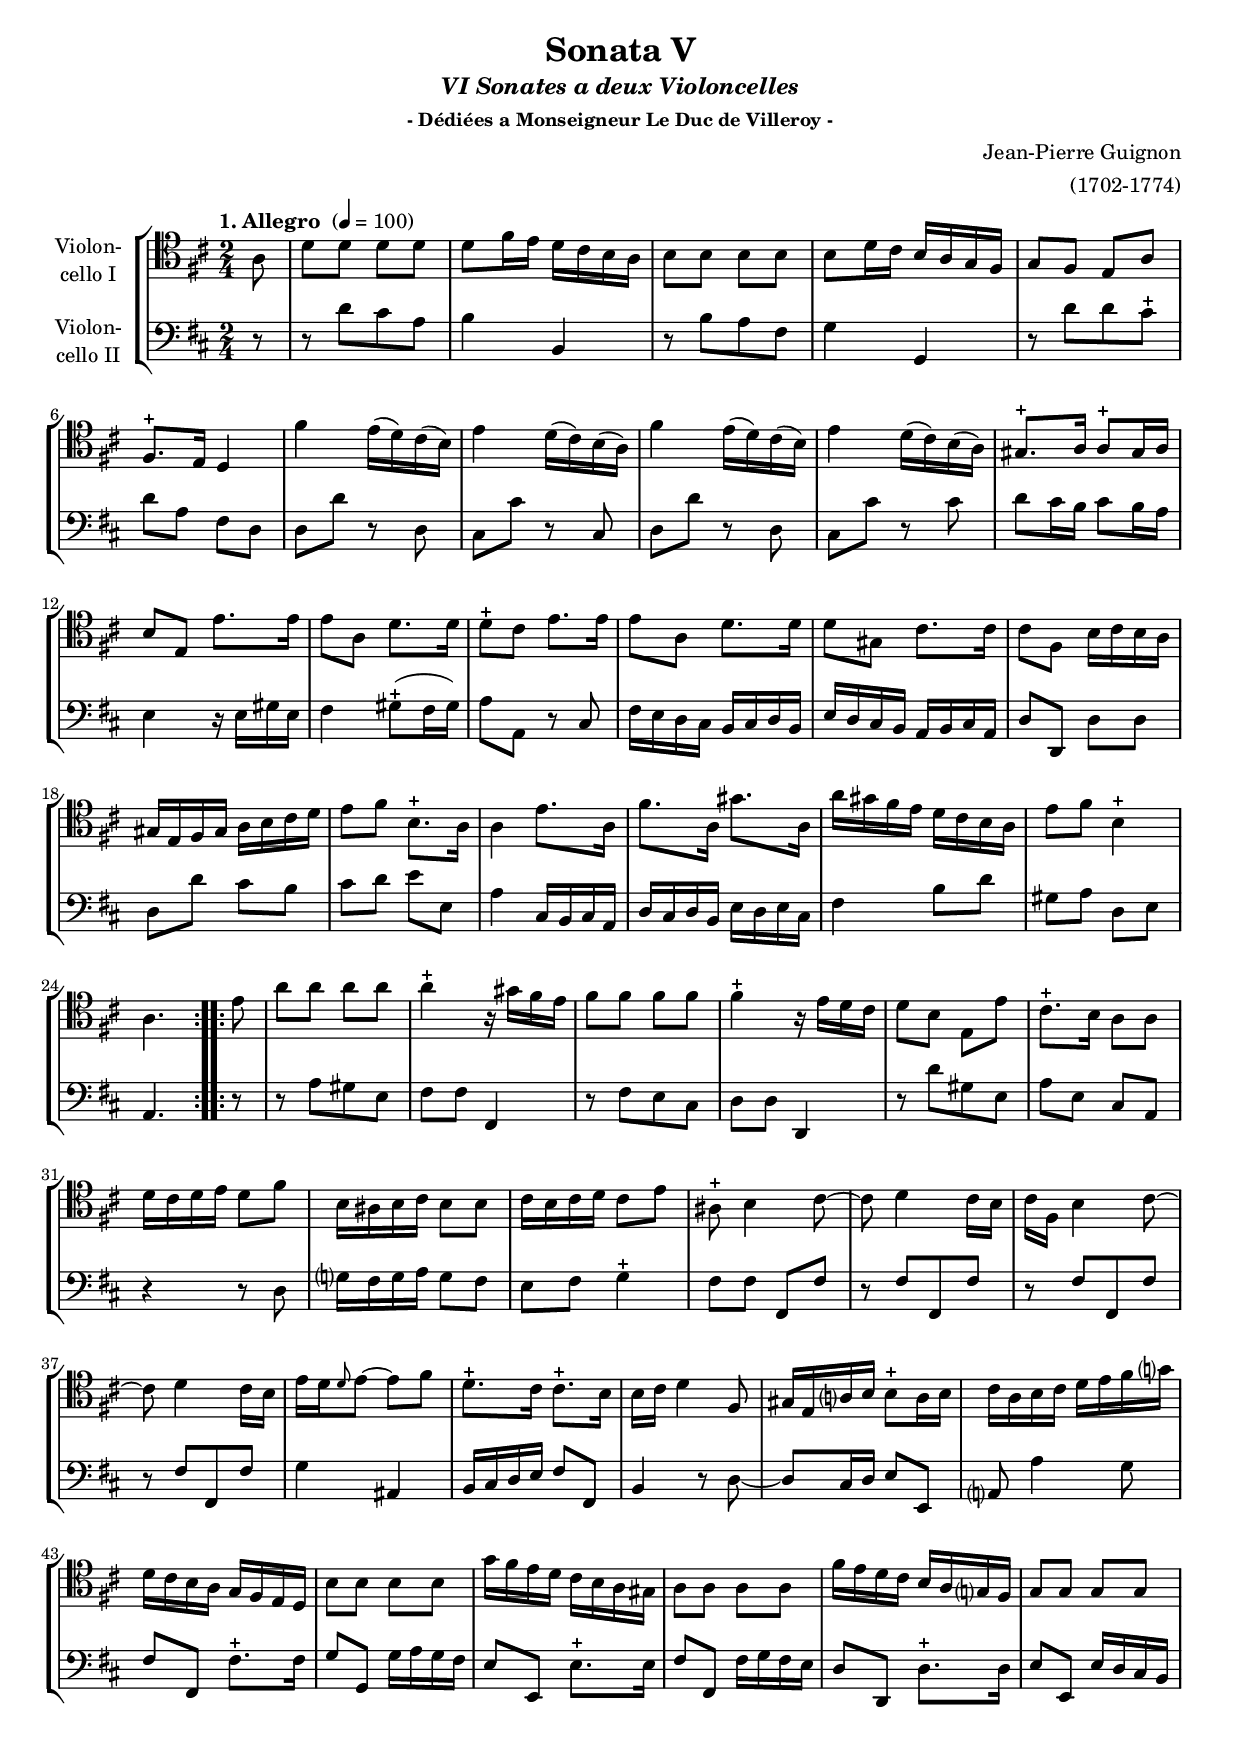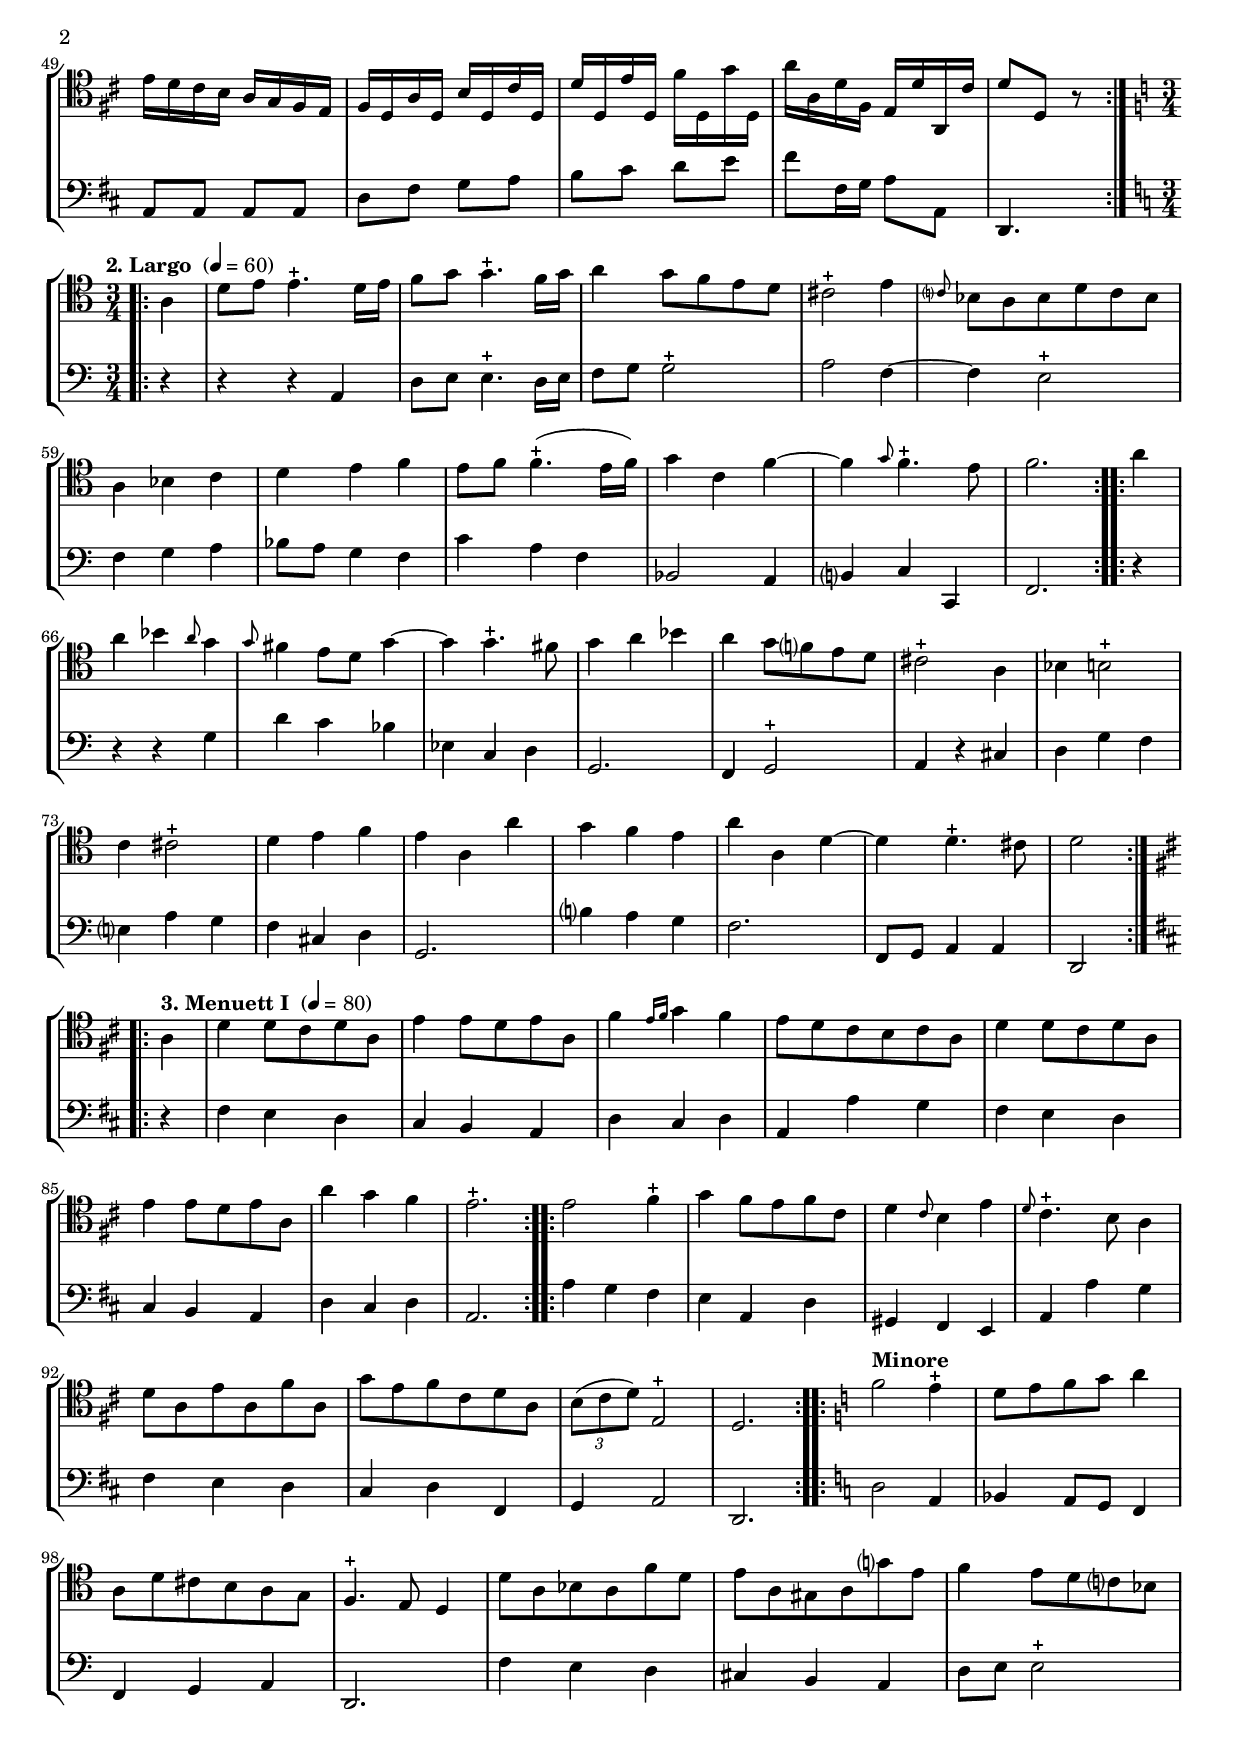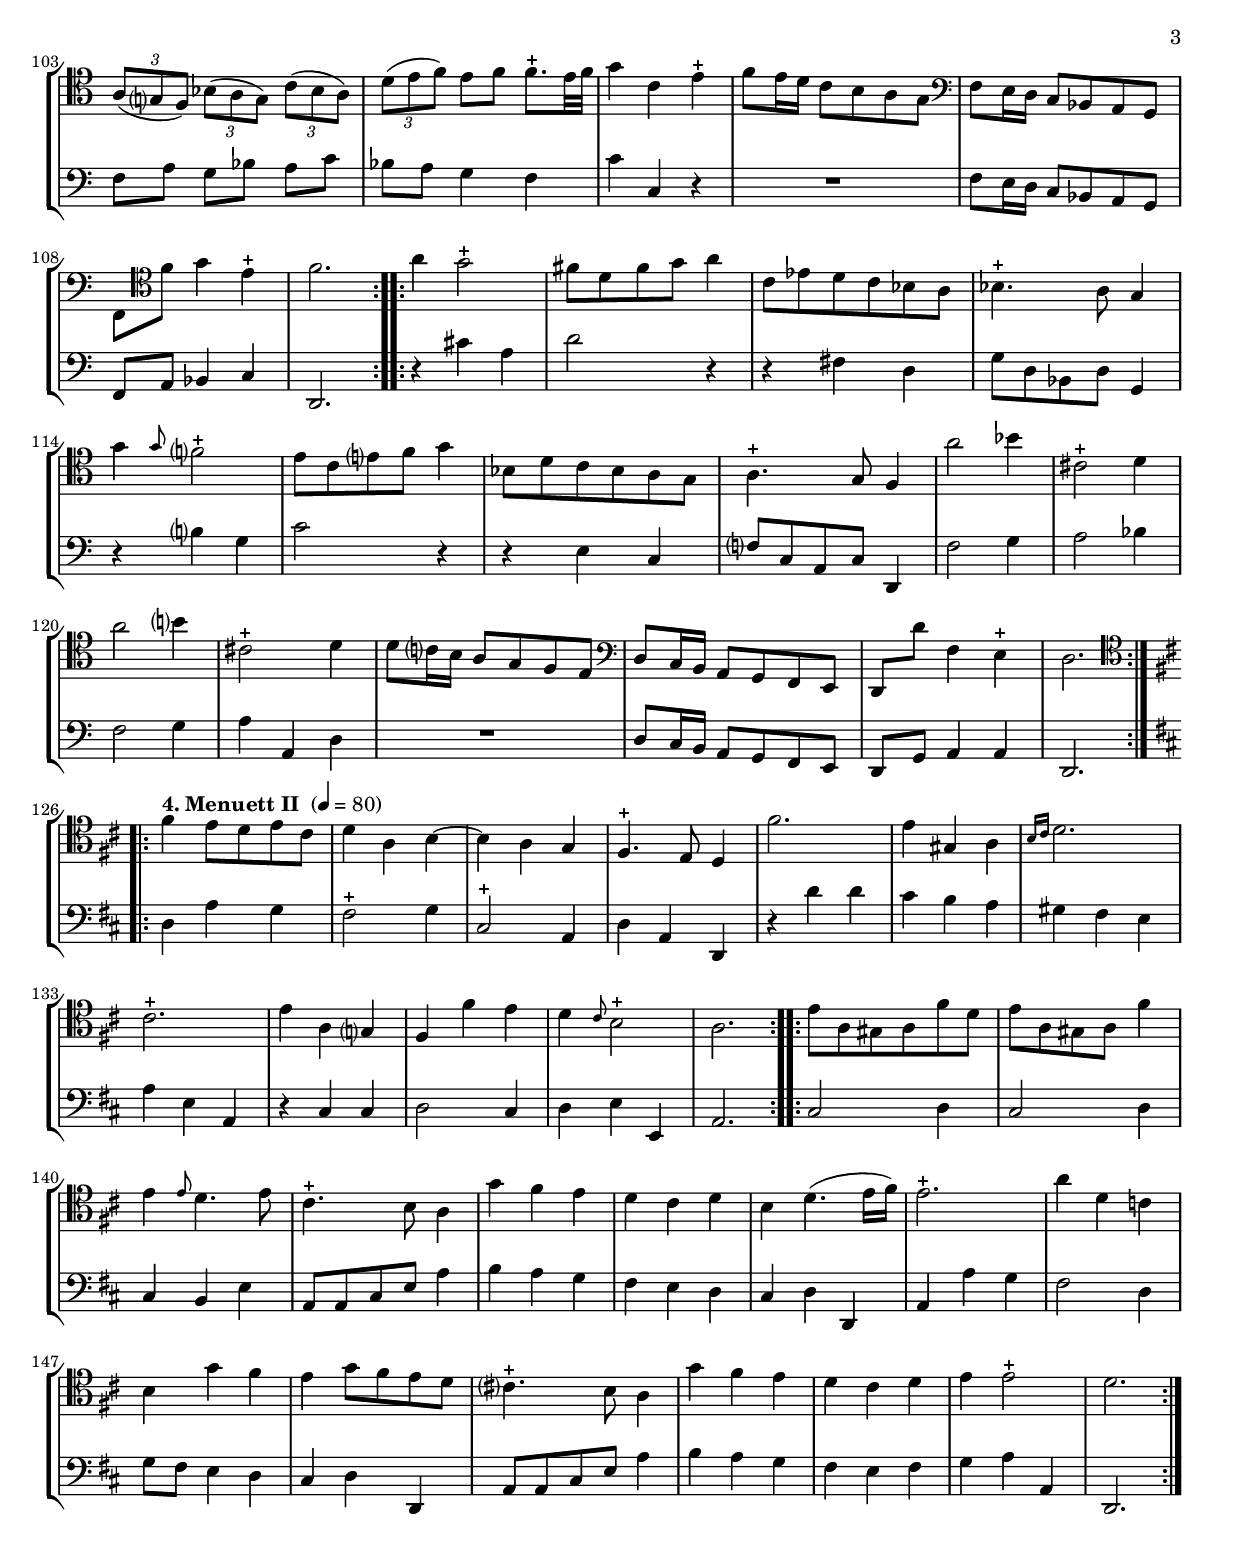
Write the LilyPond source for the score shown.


\version "2.14.2"
\include "deutsch.ly"
  
#(set-global-staff-size 18)

\header {
  title       = "Sonata V"
  subtitle    = \markup \italic "VI Sonates a deux Violoncelles"
  subsubtitle = "- Dédiées a Monseigneur Le Duc de Villeroy -"
  composer    = " Jean-Pierre Guignon"
  arranger    = "(1702-1774)"
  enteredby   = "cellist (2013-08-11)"
}

voiceconsts = {
  \key d \major
  \clef "bass"
% \numericTimeSignature
  \compressFullBarRests
  \set tupletSpannerDuration = #(ly:make-moment 1 4)
}

%minstr = "harpsichord"
mihi = "clarinet"
%minstr = "accordion"
milo = "bassoon"

introa = {        \tempo "1. Allegro "    4=100 \time 2/4 }
introb = { \break \tempo "2. Largo "      4=60  \time 3/4 \key c \major }
introc = { \break \tempo "3. Menuett I "  4=80            \key d \major }
introd = {        \tempo "Minore "                        \key a \minor }
introe = { \break \tempo "4. Menuett II " 4=80            \key d \major }

va = \relative c' {
  \voiceconsts
  \clef "tenor"

  \introa
  \repeat volta 2 {
    \partial 8 a8
    d d d d
    d fis16 e d cis h a
    h8 h h h
    h d16 cis h a g fis
    g8 fis e a
    fis8.-+ e16 d4
    fis' e16( d) cis( h)

    e4 d16( cis) h( a)
    fis'4 e16( d) cis( h)
    e4 d16( cis) h( a)
    gis8.-+ a16 a8-+ gis16 a
    h8 e, e'8. e16
    e8 a, d8. d16
    d8-+ cis e8. e16
    e8 a, d8. d16

    d8 gis, cis8. cis16
    cis8 fis, h16 cis h a
    gis e fis gis a h cis d
    e8 fis h,8.-+ a16
    a4 e'8. a,16
    fis'8. a,16 gis'8. a,16
    a' gis fis e d cis h a

    e'8 fis h,4-+
    a4.
  }
  \repeat volta 2 {
    \partial 8 e'8
    a a a a
    a4-+ r16 gis fis e
    fis8 fis fis fis
    fis4-+ r16 e d cis
    d8 h e, e'
    cis8.-+ h16 a8 a
    d16 cis d e d8 fis
    h,16 ais h cis h8 h

    cis16 h cis d cis8 e
    ais,-+ h4 cis8~
    cis d4 cis16 h
    cis fis, h4 cis8~
    cis d4 cis16 h
    e d \grace d8 e~ e fis
    d8.-+ cis16 cis8.-+ h16
    h cis d4 fis,8
    gis16 e a? h h8-+ a16 h
    cis a h cis d e fis g?
    d cis h a g fis e d

    h'8 h h h
    g'16 fis e d cis h a gis
    a8 a a a
    fis'16 e d cis h a g? fis
    g8 g g g
    e'16 d cis h a g fis e
    fis d a' d, h' d, cis' d,
    d' d, e' d, fis' d, g' d,
    a'' a, d fis, e d' a, cis'
    d8 d, r
  }

  \introb
  \repeat volta 2 {
    \partial 4 a'4
    d8 e e4.-+ d16 e
    f8 g g4.-+ f16 g
    a4 g8 f e d
    cis2-+ e4
    \grace c?8 b a b d c b
    a4 b c
    d e f

    e8 f f4.(-+ e16 f)
    g4 c, f~
    f \grace g8 f4.-+ e8
    f2.
  }
  \repeat volta 2 {
    \partial 4 a4
    a b \grace a8 g4
    \grace g8 fis4 e8 d g4~
    g g4.-+ fis8
    g4 a b
    a g8 f? e d

    cis2-+ a4
    b h2-+
    c4 cis2-+
    d4 e f
    e a, a'
    g f e
    a a, d~
    d d4.-+ cis8
    d2
  }

  \introc
  \repeat volta 2 {
    \partial 4 a4
    d d8 cis d a
    e'4 e8 d e a,
    fis'4 \grace { e16[ fis] } g4 fis
    e8 d cis h cis a
    d4 d8 cis d a
    e'4 e8 d e a,

    a'4 g fis
    e2.-+
  }
  \repeat volta 2 {
    e2 fis4-+
    g fis8 e fis cis
    d4 \grace cis8 h4 e
    \grace d8 cis4.-+ h8 a4
    d8 a e' a, fis' a,
    g' e fis cis d a
    \times 2/3 { h( cis d) } e,2-+
    d2.
  }

  \introd
  \repeat volta 2 {
    f'2 e4-+
    d8 e f g a4
    a,8 d cis h a g
    f4.-+ e8 d4
    d'8 a b a f' d
    e a, gis a g'? e
    f4 e8 d c? b

    \times 2/3 { a( g? f) b( a g) c( b a) }
    \times 2/3 { d( e f) } e f f8.-+ e32 f
    g4 c, e-+
    f8 e16 d c8 h a g \clef "bass"
    f e16 d c8 b a g
    f \clef "tenor" f'' g4 e-+
    f2.
  }
  \repeat volta 2 {
    a4 g2-+
    fis8 d fis g a4
    c,8 es d c b a
    b4.-+ a8 g4
    g' \grace g8 f?2-+
    e8 c e? f g4
    b,8 d c b a g
    a4.-+ g8 f4
    a'2 b4

    cis,2-+ d4
    a'2 h?4
    cis,2-+ d4
    d8 c?16 h a8 g f e \clef "bass"
    d c16 h a8 g f e
    d d'' f,4 e-+
    d2.
  } \clef "tenor"

  \introe
  \repeat volta 2 {
    fis'4 e8 d e cis
    d4 a h~
    h a g
    fis4.-+ e8 d4
    fis'2.
    e4 gis, a
    \grace { h16[ cis] } d2.
    cis-+
    e4 a, g?

    fis fis' e
    d \grace cis8 h2-+
    a2.
  }
  \repeat volta 2 {
    e'8 a, gis a fis' d
    e a, gis a fis'4
    e \grace e8 d4. e8
    cis4.-+ h8 a4
    g' fis e
    d cis d

    h d4.( e16 fis)
    e2.-+
    a4 d, c
    h g' fis
    e g8 fis e d
    cis?4.-+ h8 a4
    g' fis e
    d cis d
    e e2-+
    d2.
  }
}

vb = \relative c' {
  \voiceconsts

  \introa
  \repeat volta 2 {
    \partial 8 r8
    r d[ cis a]
    h4 h,
    r8 h'[ a fis]
    g4 g,
    r8 d''[ d cis]-+
    d a fis d
    d d' r d,

    cis cis' r cis,
    d d' r d,
    cis cis' r cis
    d cis16 h cis8 h16 a
    e4 r16 e gis e
    fis4 gis8(-+ fis16 gis)
    a8 a, r cis
    fis16 e d cis h cis d h

    e d cis h a h cis a
    d8 d, d' d
    d d' cis h
    cis d e e,
    a4 cis,16 h cis a
    d cis d h e d e cis
    fis4 h8 d

    gis, a d, e
    a,4. 
  }
  \repeat volta 2 {
    \partial 8 r8
    r a'[ gis e]
    fis fis fis,4
    r8 fis'[ e cis]
    d d d,4
    r8 d''[ gis, e]
    a e cis a
    r4 r8 d
    g?16 fis g a g8 fis

    e fis g4-+
    fis8 fis fis, fis'
    r fis[ fis, fis']
    r fis[ fis, fis']
    r fis[ fis, fis']
    g4 ais,
    h16 cis d e fis8 fis,
    h4 r8 d~
    d cis16 d e8 e,
    a? a'4 g8
    fis fis, fis'8.-+ fis16

    g8 g, g'16 a g fis
    e8 e, e'8.-+ e16
    fis8 fis, fis'16 g fis e
    d8 d, d'8.-+ d16
    e8 e, e'16 d cis h
    a8 a a a
    d fis g a
    h cis d e
    fis fis,16 g a8 a,
    d,4.
  }

  \introb
  \repeat volta 2 {
    \partial 4 r4
    r r a'
    d8 e e4.-+ d16 e
    f8 g g2-+
    a f4~
    f e2-+
    f4 g a
    b8 a g4 f

    c' a f
    b,2 a4
    h? c c,
    f2.
  }
  \repeat volta 2 {
    \partial 4 r4
    r r g'
    d' c b
    es, c d
    g,2.
    f4 g2-+

    a4 r cis
    d g f
    e? a g
    f cis d
    g,2.
    h'?4 a g
    f2.
    f,8 g a4 a
    d,2
  }

  \introc
  \repeat volta 2 {
    \partial 4 r4
    fis'4 e d
    cis h a
    d cis d
    a a' g
    fis e d
    cis h a

    d cis d
    a2.
  }
  \repeat volta 2 {
    a'4 g fis
    e a, d
    gis, fis e
    a a' g
    fis e d
    cis d fis,
    g a2
    d,2.
  }

  \introd
  \repeat volta 2 {
    d'2 a4
    b a8 g f4
    f g a
    d,2.
    f'4 e d
    cis h a
    d8 e e2-+

    f8 a g[ b] a c
    b a g4 f
    c' c, r
    R2.
    f8 e16 d c8 b a g
    f a b4 c
    d,2.
  }
  \repeat volta 2 {
    r4 cis'' a
    d2 r4
    r fis, d
    g8 d b d g,4
    r h'? g
    c2 r4
    r e, c
    f?8 c a c d,4
    f'2 g4

    a2 b4
    f2 g4
    a a, d
    R2.
    d8 c16 h a8 g f e
    d g a4 a
    d,2.
  }

  \introe
  \repeat volta 2 {
    d'4 a' g
    fis2-+ g4
    cis,2-+ a4
    d a d,
    r d'' d
    cis h a
    gis fis e
    a e a,
    r cis cis

    d2 cis4
    d e e,
    a2.
  }
  \repeat volta 2 {
    cis2 d4
    cis2 d4
    cis h e
    a,8 a cis e a4
    h a g
    fis e d

    cis d d,
    a' a' g
    fis2 d4
    g8 fis e4 d
    cis d d,
    a'8 a cis e a4
    h a g
    fis e fis
    g a a,
    d,2.
  }
}


music = \new StaffGroup <<
      \new Staff {
	\set Staff.midiInstrument = \milo
	\set Staff.instrumentName = \markup \center-column { "Violon-" "cello I" }
	\transpose d d { \va }
      }

      \new Staff {
	\set Staff.midiInstrument = \milo
	\set Staff.instrumentName = \markup \center-column { "Violon-" "cello II" }
	\transpose d d { \vb }
      }
>>

\book {
  \score {
    \music
    \layout {}
  }

  \score {
    \unfoldRepeats \music

    \midi {
      \context {
        \Score
      }
    }
  }
}
